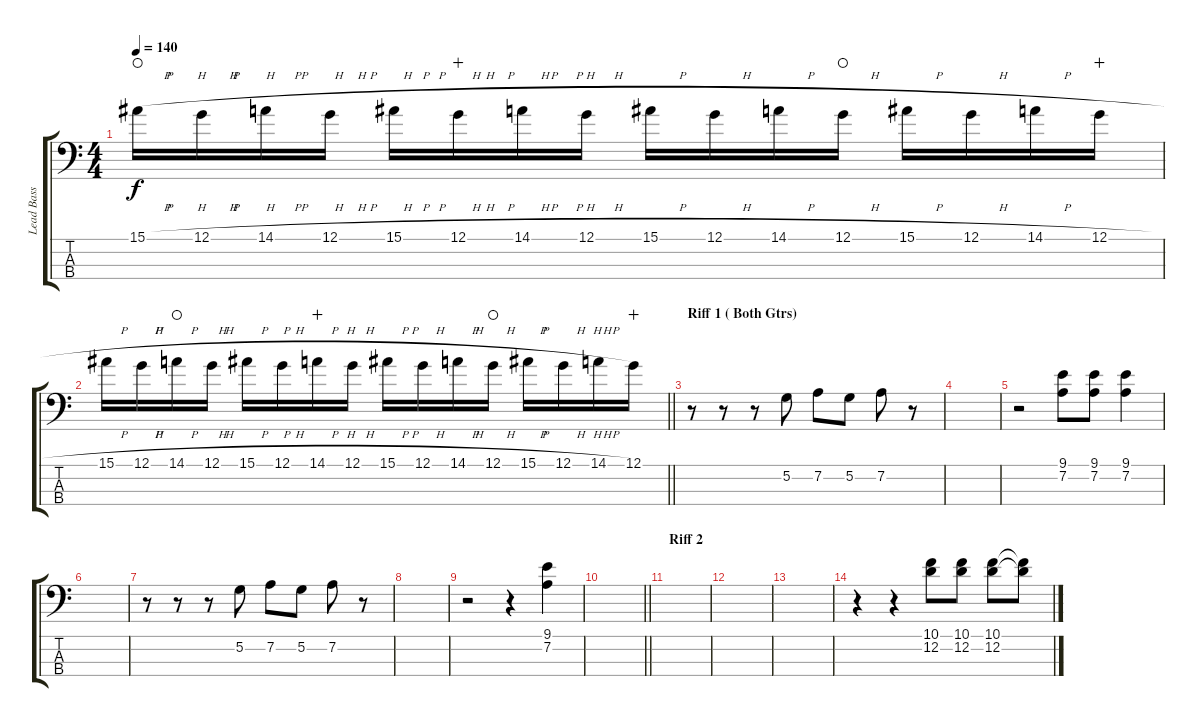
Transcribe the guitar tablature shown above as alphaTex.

\track ("Lead Bass" "Lead Bass") {instrument distortionguitar}
\staff {score tabs}
\tuning (G2 D2 A1 E1) {hide}
\ts (4 4)
\tempo 140
\clef f4
\ks c
15.1{h}.16{dy f waho} 12.1{h}.16 14.1{h}.16 12.1{h}.16 15.1{h}.16 12.1{h}.16{wahc} 14.1{h}.16 12.1{h}.16 15.1{h}.16 12.1{h}.16 14.1{h}.16 12.1{h}.16{waho} 15.1{h}.16 12.1{h}.16 14.1{h}.16 12.1{h}.16{wahc} |
\barLineRight lightlight
15.1{h}.16 12.1{h}.16 14.1{h}.16{waho} 12.1{h}.16 15.1{h}.16 12.1{h}.16 14.1{h}.16{wahc} 12.1{h}.16 15.1{h}.16 12.1{h}.16 14.1{h}.16 12.1{h}.16{waho} 15.1{h}.16 12.1{h}.16 14.1{h}.16 12.1.16{wahc} |
\section ("" "Riff 1 ( Both Gtrs)")
r.8 r.8 r.8 5.2.8 7.2.8 5.2.8 7.2.8 r.8 |
|
r.2 (9.1 7.2).8 (9.1 7.2).8 (9.1 7.2).4 |
|
r.8 r.8 r.8 5.2.8 7.2.8 5.2.8 7.2.8 r.8 |
|
r.2 r.4 (9.1 7.2).4 |
\barLineRight lightlight
|
\section ("" "Riff 2")
|
|
|
r.4 r.4 (10.1 12.2).8 (10.1 12.2).8 (10.1 12.2).8 (10.1{t} 12.2{t}).8
